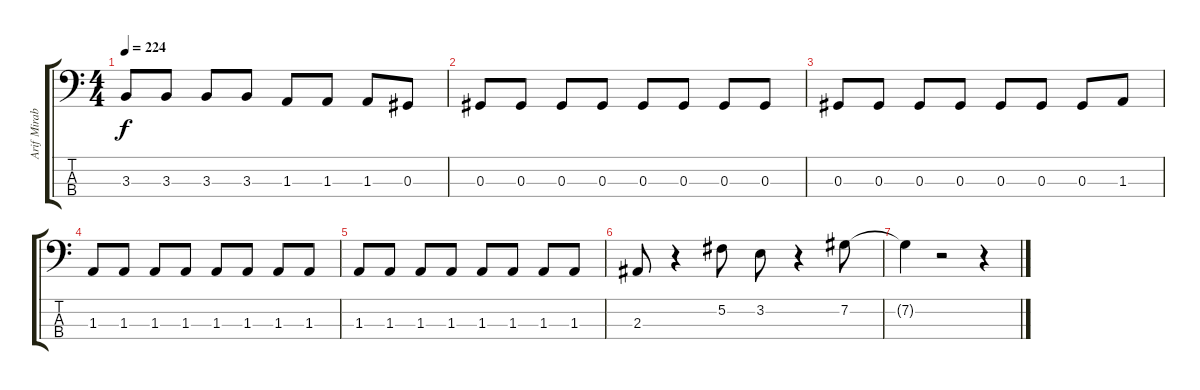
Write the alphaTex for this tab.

\track ("Arif Mirabdolbaghi" "Arif Mirab") {instrument electricbassfinger}
\staff {score tabs}
\tuning (Gb2 Db2 Ab1 Eb1) {hide}
\ts (4 4)
\tempo 224
\clef f4
\ks c
3.3.8{dy f} 3.3.8 3.3.8 3.3.8 1.3.8 1.3.8 1.3.8 0.3.8 |
0.3.8 0.3.8 0.3.8 0.3.8 0.3.8 0.3.8 0.3.8 0.3.8 |
0.3.8 0.3.8 0.3.8 0.3.8 0.3.8 0.3.8 0.3.8 1.3.8 |
1.3.8 1.3.8 1.3.8 1.3.8 1.3.8 1.3.8 1.3.8 1.3.8 |
1.3.8 1.3.8 1.3.8 1.3.8 1.3.8 1.3.8 1.3.8 1.3.8 |
2.3.8 r.4 5.2.8 3.2.8 r.4 7.2.8 |
7.2{t}.4 r.2 r.4
